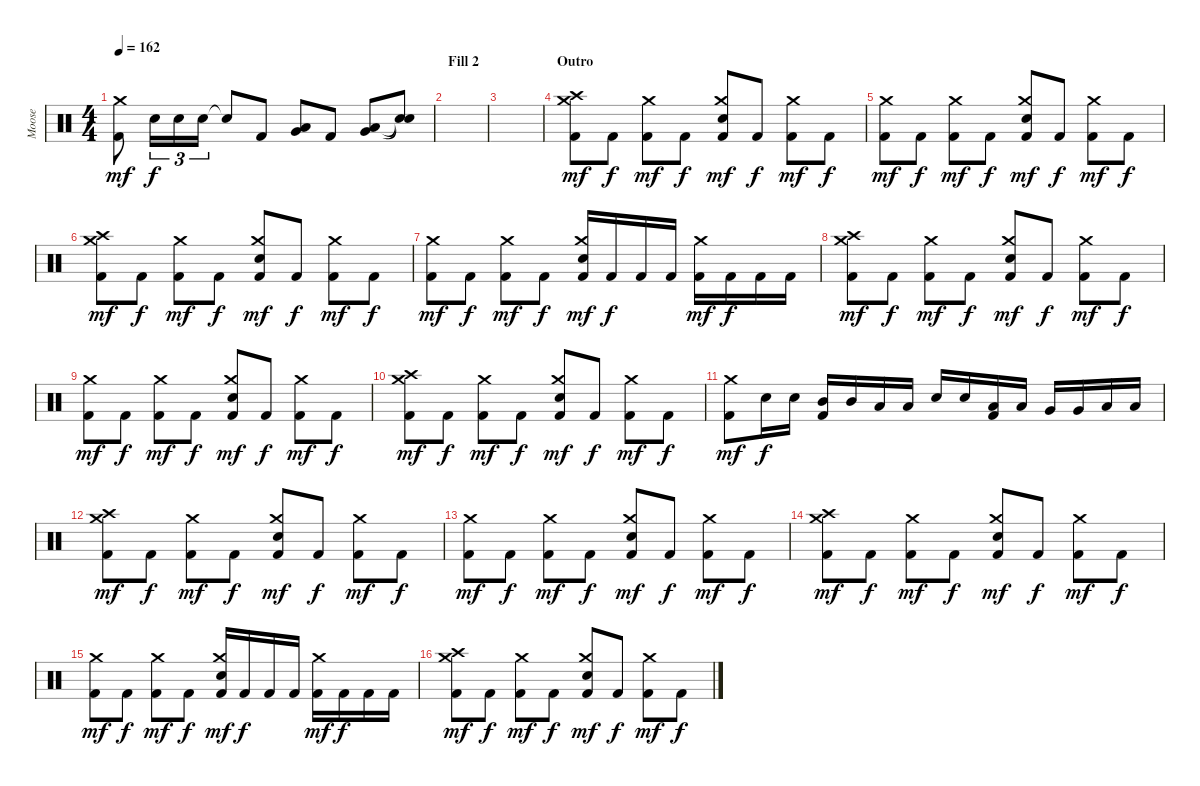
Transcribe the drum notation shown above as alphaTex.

\track ("Moose" "Moose") {instrument percussion}
\staff {score}
\articulation defaults
\ts (4 4)
\tempo 162
\clef neutral
\ks c
("Kick (hit) 2" "Crash medium (hit)").8{dy mf} "Snare (hit) 2".16{tu (3 2) dy f} "Snare (hit) 2".16{tu (3 2)} "Snare (hit) 2".16{tu (3 2)} "Snare (hit)"{t}.8 "Kick (hit) 2".8 ("Low Tom (hit)" "Very Low Tom (hit)").8 "Kick (hit) 2".8 ("Very Low Tom (hit)" "Low Floor Tom (hit)").8 ("Snare (hit)"{t} "Snare (hit)"{t}).8 |
\section ("" "Fill 2")
|
|
\section ("" "Outro")
("Kick (hit) 2" "Crash high (hit)" "Crash medium (hit)").8{dy mf} "Kick (hit) 2".8{dy f} ("Kick (hit) 2" "Crash medium (hit)").8{dy mf} "Kick (hit) 2".8{dy f} ("Kick (hit) 2" "Snare (hit) 2" "Crash medium (hit)").8{dy mf} "Kick (hit) 2".8{dy f} ("Kick (hit) 2" "Crash medium (hit)").8{dy mf} "Kick (hit) 2".8{dy f} |
("Kick (hit) 2" "Crash medium (hit)").8{dy mf} "Kick (hit) 2".8{dy f} ("Kick (hit) 2" "Crash medium (hit)").8{dy mf} "Kick (hit) 2".8{dy f} ("Kick (hit) 2" "Snare (hit) 2" "Crash medium (hit)").8{dy mf} "Kick (hit) 2".8{dy f} ("Kick (hit) 2" "Crash medium (hit)").8{dy mf} "Kick (hit) 2".8{dy f} |
("Kick (hit) 2" "Crash high (hit)" "Crash medium (hit)").8{dy mf} "Kick (hit) 2".8{dy f} ("Kick (hit) 2" "Crash medium (hit)").8{dy mf} "Kick (hit) 2".8{dy f} ("Kick (hit) 2" "Snare (hit) 2" "Crash medium (hit)").8{dy mf} "Kick (hit) 2".8{dy f} ("Kick (hit) 2" "Crash medium (hit)").8{dy mf} "Kick (hit) 2".8{dy f} |
("Kick (hit) 2" "Crash medium (hit)").8{dy mf} "Kick (hit) 2".8{dy f} ("Kick (hit) 2" "Crash medium (hit)").8{dy mf} "Kick (hit) 2".8{dy f} ("Kick (hit) 2" "Snare (hit) 2" "Crash medium (hit)").16{dy mf} "Kick (hit) 2".16{dy f} "Kick (hit) 2".16 "Kick (hit) 2".16 ("Kick (hit) 2" "Crash medium (hit)").16{dy mf} "Kick (hit) 2".16{dy f} "Kick (hit) 2".16 "Kick (hit) 2".16 |
("Kick (hit) 2" "Crash high (hit)" "Crash medium (hit)").8{dy mf} "Kick (hit) 2".8{dy f} ("Kick (hit) 2" "Crash medium (hit)").8{dy mf} "Kick (hit) 2".8{dy f} ("Kick (hit) 2" "Snare (hit) 2" "Crash medium (hit)").8{dy mf} "Kick (hit) 2".8{dy f} ("Kick (hit) 2" "Crash medium (hit)").8{dy mf} "Kick (hit) 2".8{dy f} |
("Kick (hit) 2" "Crash medium (hit)").8{dy mf} "Kick (hit) 2".8{dy f} ("Kick (hit) 2" "Crash medium (hit)").8{dy mf} "Kick (hit) 2".8{dy f} ("Kick (hit) 2" "Snare (hit) 2" "Crash medium (hit)").8{dy mf} "Kick (hit) 2".8{dy f} ("Kick (hit) 2" "Crash medium (hit)").8{dy mf} "Kick (hit) 2".8{dy f} |
("Kick (hit) 2" "Crash high (hit)" "Crash medium (hit)").8{dy mf} "Kick (hit) 2".8{dy f} ("Kick (hit) 2" "Crash medium (hit)").8{dy mf} "Kick (hit) 2".8{dy f} ("Kick (hit) 2" "Snare (hit) 2" "Crash medium (hit)").8{dy mf} "Kick (hit) 2".8{dy f} ("Kick (hit) 2" "Crash medium (hit)").8{dy mf} "Kick (hit) 2".8{dy f} |
("Kick (hit) 2" "Crash medium (hit)").8{dy mf} "Snare (hit) 2".16{dy f} "Snare (hit) 2".16 ("Kick (hit) 2" "Mid Tom (hit)").16 "Mid Tom (hit)".16 "Low Tom (hit)".16 "Low Tom (hit)".16 "Snare (hit) 2".16 "Snare (hit) 2".16 ("Kick (hit) 2" "Low Tom (hit)").16 "Low Tom (hit)".16 "Very Low Tom (hit)".16 "Very Low Tom (hit)".16 "Low Floor Tom (hit)".16 "Low Floor Tom (hit)".16 |
("Kick (hit) 2" "Crash high (hit)" "Crash medium (hit)").8{dy mf} "Kick (hit) 2".8{dy f} ("Kick (hit) 2" "Crash medium (hit)").8{dy mf} "Kick (hit) 2".8{dy f} ("Kick (hit) 2" "Snare (hit) 2" "Crash medium (hit)").8{dy mf} "Kick (hit) 2".8{dy f} ("Kick (hit) 2" "Crash medium (hit)").8{dy mf} "Kick (hit) 2".8{dy f} |
("Kick (hit) 2" "Crash medium (hit)").8{dy mf} "Kick (hit) 2".8{dy f} ("Kick (hit) 2" "Crash medium (hit)").8{dy mf} "Kick (hit) 2".8{dy f} ("Kick (hit) 2" "Snare (hit) 2" "Crash medium (hit)").8{dy mf} "Kick (hit) 2".8{dy f} ("Kick (hit) 2" "Crash medium (hit)").8{dy mf} "Kick (hit) 2".8{dy f} |
("Kick (hit) 2" "Crash high (hit)" "Crash medium (hit)").8{dy mf} "Kick (hit) 2".8{dy f} ("Kick (hit) 2" "Crash medium (hit)").8{dy mf} "Kick (hit) 2".8{dy f} ("Kick (hit) 2" "Snare (hit) 2" "Crash medium (hit)").8{dy mf} "Kick (hit) 2".8{dy f} ("Kick (hit) 2" "Crash medium (hit)").8{dy mf} "Kick (hit) 2".8{dy f} |
("Kick (hit) 2" "Crash medium (hit)").8{dy mf} "Kick (hit) 2".8{dy f} ("Kick (hit) 2" "Crash medium (hit)").8{dy mf} "Kick (hit) 2".8{dy f} ("Kick (hit) 2" "Snare (hit) 2" "Crash medium (hit)").16{dy mf} "Kick (hit) 2".16{dy f} "Kick (hit) 2".16 "Kick (hit) 2".16 ("Kick (hit) 2" "Crash medium (hit)").16{dy mf} "Kick (hit) 2".16{dy f} "Kick (hit) 2".16 "Kick (hit) 2".16 |
("Kick (hit) 2" "Crash high (hit)" "Crash medium (hit)").8{dy mf} "Kick (hit) 2".8{dy f} ("Kick (hit) 2" "Crash medium (hit)").8{dy mf} "Kick (hit) 2".8{dy f} ("Kick (hit) 2" "Snare (hit) 2" "Crash medium (hit)").8{dy mf} "Kick (hit) 2".8{dy f} ("Kick (hit) 2" "Crash medium (hit)").8{dy mf} "Kick (hit) 2".8{dy f}
